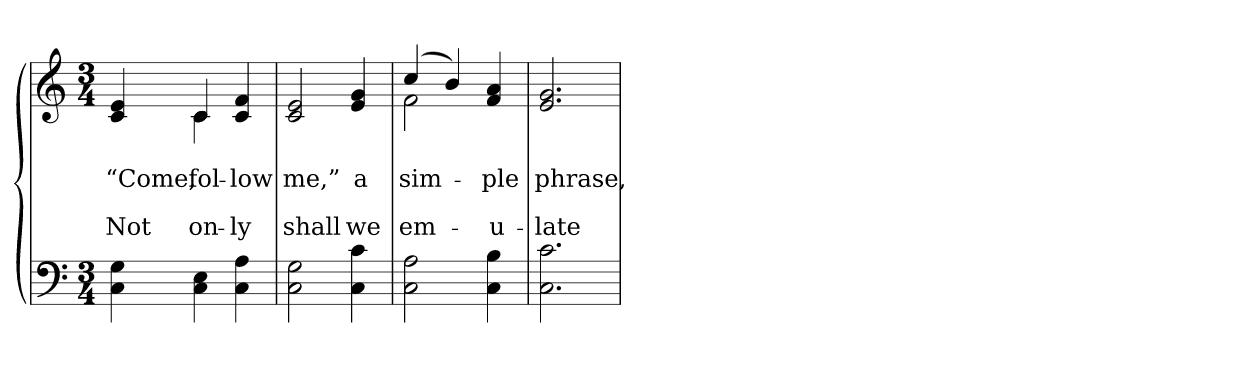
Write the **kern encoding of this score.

**kern	**kern	**text	**text	**text	**text
*part1	*part1	*part1	*part1	*part1	*part1
*staff2	*staff1	*staff1	*staff1	*staff1	*staff1
*clefF4	*clefG2	*	*	*	*
*k[]	*k[]	*	*	*	*
*C:	*C:	*	*	*	*
*M3/4	*M3/4	*	*	*	*
=1	=1	=1	=1	=1	=1
*	*^	*	*	*	*
4C\ 4G\	4c/ 4e/	4ryy	.	“Come,	.	Not
4C\ 4E\	4c/	4c\	.	fol-	.	on-
4C\ 4A\	4c/ 4f/	4ryy	.	-low	.	-ly
*	*v	*v	*	*	*	*
=2	=2	=2	=2	=2	=2
2C\ 2G\	2c/ 2e/	.	me,”	.	shall
4C\ 4c\	4e/ 4g/	.	a	.	we
=3	=3	=3	=3	=3	=3
*	*^	*	*	*	*
2C\ 2A\	(>4cc/	2f\	.	sim-	.	em-
.	4b/)	.	.	.	.	.
4C\ 4B\	4f/ 4a/	4ryy	.	-ple	.	-u-
*	*v	*v	*	*	*	*
=4	=4	=4	=4	=4	=4
2.C\ 2.c\	2.e/ 2.g/	.	phrase,	.	-late
=	=	=	=	=	=
*-	*-	*-	*-	*-	*-
